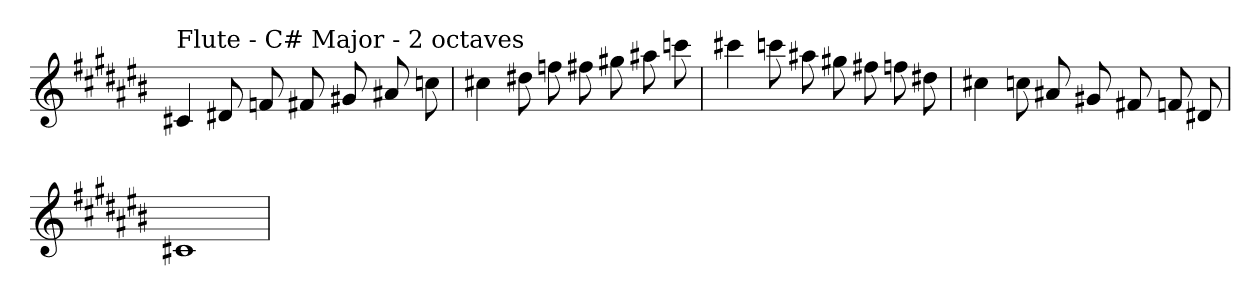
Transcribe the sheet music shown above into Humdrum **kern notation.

**kern
*part1
*staff1
*clefG2
*k[f#c#g#d#a#e#b#]
*C#:
=
!LO:TX:a:t=Flute - C# Major - 2 octaves
4c#X
8d#X
8f
8f#X
8g#X
8a#X
8cc
=
4cc#X
8dd#X
8ff
8ff#X
8gg#X
8aa#X
8ccc
=
4ccc#X
8ccc
8aa#X
8gg#X
8ff#X
8ff
8dd#X
=
4cc#X
8cc
8a#X
8g#X
8f#X
8f
8d#X
=
1c#X
=
*-
